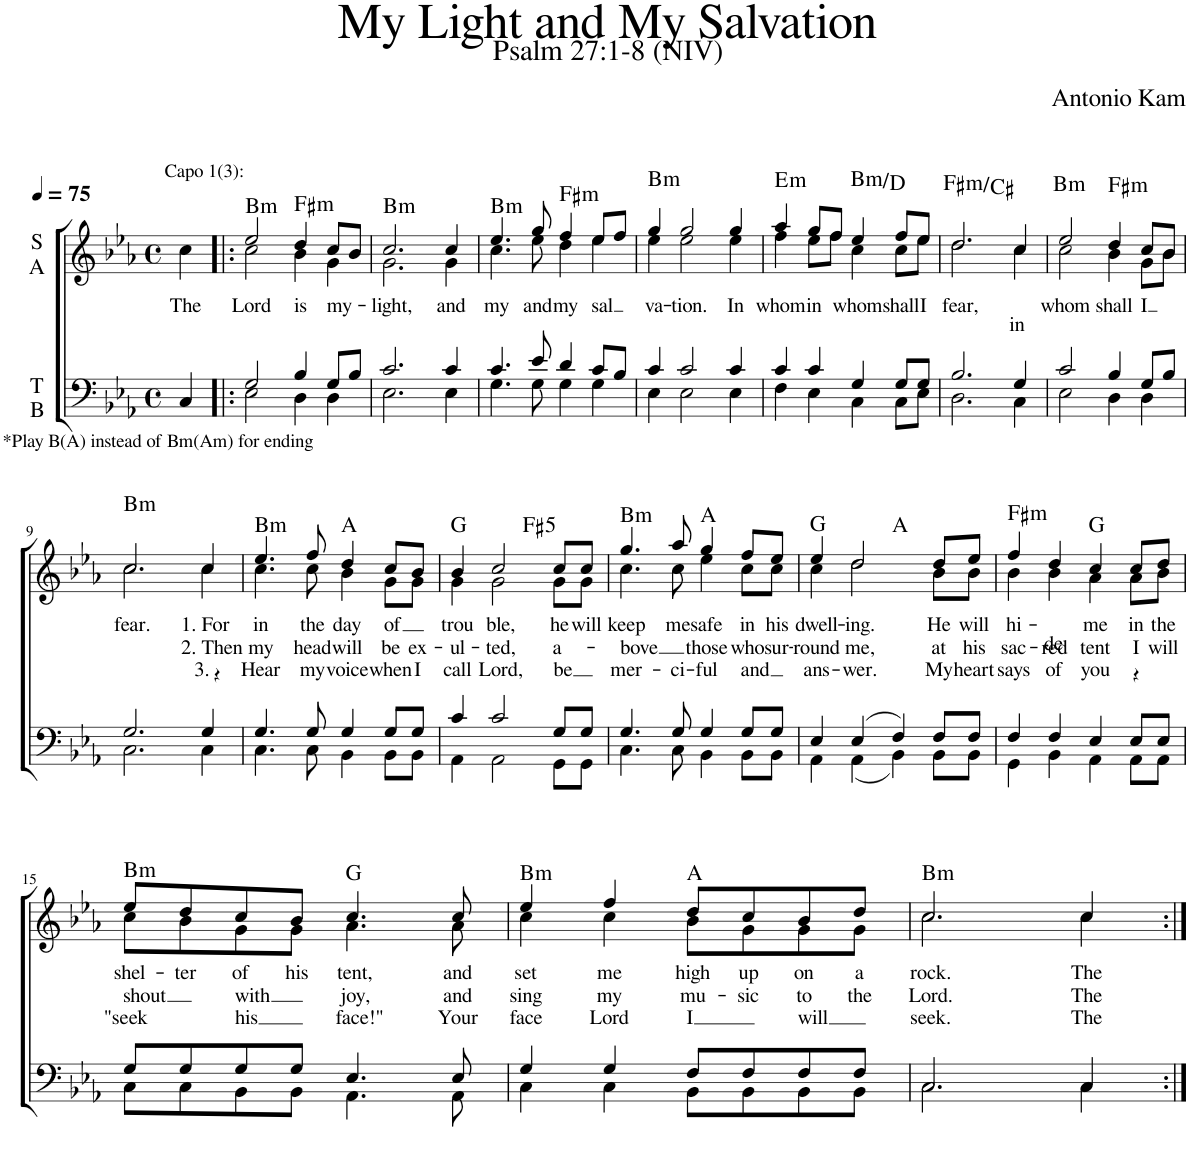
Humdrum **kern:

**kern	**kern	**text	**text	**text	**harte
*part2	*part1	*part1	*part1	*part1	*part1
*staff2	*staff1	*staff1	*staff1	*staff1	*
*I"T B	*I"S A	*	*	*	*
*clefF4	*clefG2	*	*	*	*
*k[b-e-a-]	*k[b-e-a-]	*	*	*	*
*M4/4	*M4/4	*	*	*	*
*met(c)	*met(c)	*	*	*	*
*MM75	*MM75	*	*	*	*
=1	=1	=1	=1	=1	=1
!	!LO:TX:a:t=Capo 1(3)&colon;	!	!	!	!
!	!	!LO:LY:b	!	!	!
4C/	4cc\	The	.	.	.
=2!|:	=2!|:	=2!|:	=2!|:	=2!|:	=2!|:
*^	*	*	*	*	*
!	!	!	!LO:LY:b	!	!	!LO:H:kt=m
*	*	*^	*	*	*	*
2G/	2E-\	2ee-/	2cc\	Lord	.	.	B:min
!	!	!	!	!LO:LY:b	!	!	!LO:H:kt=m
4B-/	4D\	4dd/	4b-\	is	.	.	F#:min
!	!	!	!	!LO:LY:b	!	!	!
8G/L	4D\	8cc/L	4g\	my-	.	.	.
8B-/J	.	8b-/J	.	.	.	.	.
=3	=3	=3	=3	=3	=3	=3	=3
!	!	!	!	!LO:LY:b	!	!	!LO:H:kt=m
2.c/	2.E-\	2.cc/	2.g\	-light,	.	.	B:min
!	!	!	!	!LO:LY:b	!	!	!
4c/	4E-\	4cc/	4g\	and	.	.	.
=4	=4	=4	=4	=4	=4	=4	=4
!	!	!	!	!LO:LY:b	!	!	!LO:H:kt=m
4.c/	4.G\	4.ee-/	4.cc\	my	.	.	B:min
!	!	!	!	!LO:LY:b	!	!	!
8e-/	8G\	8gg/	8ee-\	and	.	.	.
!	!	!	!	!LO:LY:b	!	!	!LO:H:kt=m
4d/	4G\	4ff/	4dd\	my	.	.	F#:min
!	!	!	!	!LO:LY:b	!	!	!
8c/L	4G\	8ee-/L	4ee-\	-sal	.	.	.
8B-/J	.	8ff/J	.	.	.	.	.
=5	=5	=5	=5	=5	=5	=5	=5
!	!	!	!	!LO:LY:b	!	!	!LO:H:kt=m
4c/	4E-\	4gg/	4ee-\	va-	.	.	B:min
!	!	!	!	!LO:LY:b	!	!	!
2c/	2E-\	2gg/	2ee-\	-tion.	.	.	.
!	!	!	!	!LO:LY:b	!	!	!
4c/	4E-\	4gg/	4ee-\	In	.	.	.
=6	=6	=6	=6	=6	=6	=6	=6
!	!	!	!	!LO:LY:b	!	!	!LO:H:kt=m
4c/	4F\	4aa-/	4ff\	whom	.	.	E:min
!	!	!	!	!LO:LY:b	!	!	!
4c/	4E-\	8gg/L	8ee-\L	in	.	.	.
.	.	8ff/J	8ff\J	.	.	.	.
!	!	!	!	!LO:LY:b	!	!	!LO:H:kt=m
4G/	4C\	4ee-/	4cc\	whom	.	.	B:min/b3
!	!	!	!	!LO:LY:b	!	!	!
8G/L	8C\L	8ff/L	8cc\L	shall	.	.	.
!	!	!	!	!LO:LY:b	!	!	!
8G/J	8E-\J	8ee-/J	8ee-\J	I	.	.	.
=7	=7	=7	=7	=7	=7	=7	=7
!	!	!	!	!LO:LY:b	!	!	!LO:H:kt=m
2.B-/	2.D\	2.dd/	2.dd\	fear,	.	.	F#:min/5
!	!	!	!	!LO:LY:b	!	!	!
4G/	4C\	4cc/	4cc\	in	.	.	.
=8	=8	=8	=8	=8	=8	=8	=8
!	!	!	!	!LO:LY:b	!	!	!LO:H:kt=m
2c/	2E-\	2ee-/	2cc\	whom	.	.	B:min
!	!	!	!	!LO:LY:b	!	!	!LO:H:kt=m
4B-/	4D\	4dd/	4b-\	shall	.	.	F#:min
!	!	!	!	!LO:LY:b	!	!	!
8G/L	4D\	8cc/L	8g\L	I	.	.	.
8B-/J	.	8b-/J	8b-\J	.	.	.	.
!!LO:LB:g=z	!!
=9	=9	=9	=9	=9	=9	=9	=9
!	!	!LO:TX:a:t=*Play B(A) instead of Bm(Am) for ending	!	!	!	!	!
!	!	!	!	!LO:LY:b	!	!	!LO:H:kt=m
2.G/	2.C\	2.cc/	2.cc\	fear.	.	.	B:min
!	!	!	!	!LO:LY:b	!LO:LY:b	!LO:LY:b	!
4G/	4C\	4cc/	4cc\	1. For	2. Then	3.	.
=10	=10	=10	=10	=10	=10	=10	=10
!	!	!	!	!LO:LY:b	!LO:LY:b	!LO:LY:b	!LO:H:kt=m
4.G/	4.C\	4.ee-/	4.cc\	in	my	Hear	B:min
!	!	!	!	!LO:LY:b	!LO:LY:b	!LO:LY:b	!
8G/	8C\	8ff/	8cc\	the	head	my	.
!	!	!	!	!LO:LY:b	!LO:LY:b	!LO:LY:b	!
4G/	4BB-\	4dd/	4b-\	day	will	voice	A:maj
!	!	!	!	!LO:LY:b	!LO:LY:b	!LO:LY:b	!
8G/L	8BB-\L	8cc/L	8g\L	of	be	when	.
!	!	!	!	!	!LO:LY:b	!LO:LY:b	!
8G/J	8BB-\J	8b-/J	8g\J	.	ex-	I	.
=11	=11	=11	=11	=11	=11	=11	=11
!	!	!	!	!LO:LY:b	!LO:LY:b	!LO:LY:b	!
*	*	*	*^	*	*	*	*
4c/	4AA-\	4b-/	4g\	2ryy	trou	-ul-	call	G:maj
!	!	!	!	!	!LO:LY:b	!LO:LY:b	!LO:LY:b	!
2c/	2AA-\	2cc/	2g\	.	ble,	-ted,	Lord,	.
!	!	!	!	!	!	!	!	!LO:H:kt=5
.	.	.	.	2ryy	.	.	.	F#:(1,5)
!	!	!	!	!	!LO:LY:b	!LO:LY:b	!LO:LY:b	!
8G/L	8GG\L	8cc/L	8g\L	.	he	a-	be	.
!	!	!	!	!	!LO:LY:b	!	!	!
8G/J	8GG\J	8cc/J	8g\J	.	will	.	.	.
=12	=12	=12	=12	=12	=12	=12	=12	=12
!	!	!	!	!	!LO:LY:b	!LO:LY:b	!LO:LY:b	!LO:H:kt=m
*	*	*	*v	*v	*	*	*	*
4.G/	4.C\	4.gg/	4.cc\	keep	-bove	mer-	B:min
!	!	!	!	!LO:LY:b	!	!LO:LY:b	!
8G/	8C\	8aa-/	8cc\	me	.	-ci-	.
!	!	!	!	!LO:LY:b	!LO:LY:b	!LO:LY:b	!
4G/	4BB-\	4gg/	4ee-\	safe	those	-ful	A:maj
!	!	!	!	!LO:LY:b	!LO:LY:b	!LO:LY:b	!
8G/L	8BB-\L	8ff/L	8cc\L	in	who	and	.
!	!	!	!	!LO:LY:b	!LO:LY:b	!	!
8G/J	8BB-\J	8ee-/J	8cc\J	his	sur-	.	.
=13	=13	=13	=13	=13	=13	=13	=13
!	!	!	!	!LO:LY:b	!LO:LY:b	!LO:LY:b	!
*	*	*	*^	*	*	*	*
4E-/	4AA-\	4ee-/	4cc\	2ryy	dwell-	-round	ans-	G:maj
!	!	!	!	!	!LO:LY:b	!LO:LY:b	!LO:LY:b	!
(4E-/	(4AA-\	2dd/	2dd\	.	-ing.	me,	-wer.	.
4F/)	4BB-\)	.	.	2ryy	.	.	.	A:maj
!	!	!	!	!	!LO:LY:b	!LO:LY:b	!LO:LY:b	!
8F/L	8BB-\L	8dd/L	8b-\L	.	He	at	My	.
!	!	!	!	!	!LO:LY:b	!LO:LY:b	!LO:LY:b	!
8F/J	8BB-\J	8ee-/J	8b-\J	.	will	his	heart	.
=14	=14	=14	=14	=14	=14	=14	=14	=14
!	!	!	!	!	!LO:LY:b	!LO:LY:b	!LO:LY:b	!LO:H:kt=m
*	*	*	*v	*v	*	*	*	*
4F/	4GG\	4ff/	4b-\	hi-	sac-	says	F#:min
!	!	!	!	!LO:LY:b	!LO:LY:b	!LO:LY:b	!
4F/	4BB-\	4dd/	4b-\	de	-red	of	.
!	!	!	!	!LO:LY:b	!LO:LY:b	!LO:LY:b	!
4E-/	4AA-\	4cc/	4a-\	-me	tent	you	G:maj
!	!	!	!	!LO:LY:b	!LO:LY:b	!LO:LY:b	!
8E-/L	8AA-\L	8cc/L	8a-\L	in	I	.	.
!	!	!	!	!LO:LY:b	!LO:LY:b	!	!
8E-/J	8AA-\J	8dd/J	8b-\J	the	will	.	.
!!LO:LB:g=z	!!
=15	=15	=15	=15	=15	=15	=15	=15
!	!	!	!	!LO:LY:b	!LO:LY:b	!LO:LY:b	!LO:H:kt=m
8G/L	8C\L	8ee-/L	8cc\L	shel-	shout	"seek	B:min
!	!	!	!	!LO:LY:b	!	!	!
8G/	8C\	8dd/	8b-\	-ter	.	.	.
!	!	!	!	!LO:LY:b	!LO:LY:b	!LO:LY:b	!
8G/	8BB-\	8cc/	8g\	of	with	his	.
!	!	!	!	!LO:LY:b	!	!	!
8G/J	8BB-\J	8b-/J	8g\J	his	.	.	.
!	!	!	!	!LO:LY:b	!LO:LY:b	!LO:LY:b	!
4.E-/	4.AA-\	4.cc/	4.a-\	tent,	joy,	face!"	G:maj
!	!	!	!	!LO:LY:b	!LO:LY:b	!LO:LY:b	!
8E-/	8AA-\	8cc/	8a-\	and	and	Your	.
=16	=16	=16	=16	=16	=16	=16	=16
!	!	!	!	!LO:LY:b	!LO:LY:b	!LO:LY:b	!LO:H:kt=m
4G/	4C\	4ee-/	4cc\	set	sing	face	B:min
!	!	!	!	!LO:LY:b	!LO:LY:b	!LO:LY:b	!
4G/	4C\	4ff/	4cc\	me	my	Lord	.
!	!	!	!	!LO:LY:b	!LO:LY:b	!LO:LY:b	!
8F/L	8BB-\L	8dd/L	8b-\L	high	mu-	I	A:maj
!	!	!	!	!LO:LY:b	!LO:LY:b	!	!
8F/	8BB-\	8cc/	8g\	up	-sic	.	.
!	!	!	!	!LO:LY:b	!LO:LY:b	!LO:LY:b	!
8F/	8BB-\	8b-/	8g\	on	to	will	.
!	!	!	!	!LO:LY:b	!LO:LY:b	!	!
8F/J	8BB-\J	8dd/J	8g\J	a	the	.	.
=17	=17	=17	=17	=17	=17	=17	=17
!	!	!	!	!LO:LY:b	!LO:LY:b	!LO:LY:b	!LO:H:kt=m
2.C/	2.C\	2.cc/	2.cc\	rock.	Lord.	seek.	B:min
!	!	!	!	!LO:LY:b	!LO:LY:b	!LO:LY:b	!
4C/	4C\	4cc/	4cc\	The	The	The	.
*v	*v	*	*	*	*	*	*
*	*v	*v	*	*	*	*
=:|!	=:|!	=:|!	=:|!	=:|!	=:|!
*-	*-	*-	*-	*-	*-
